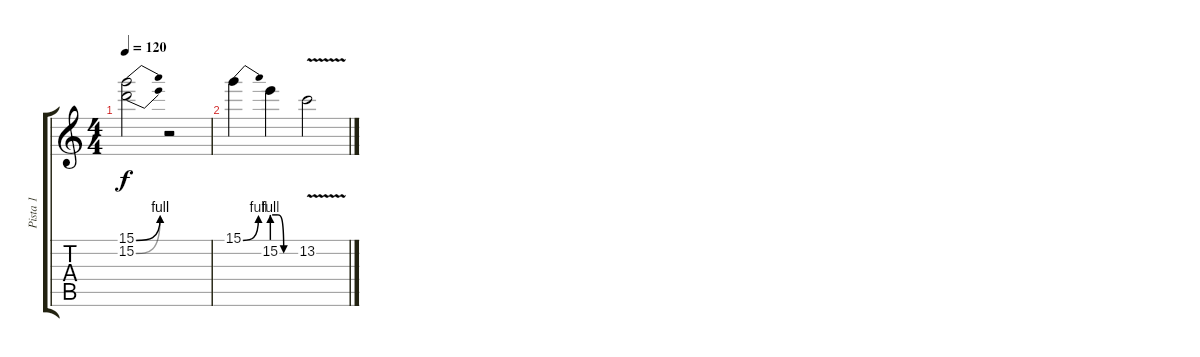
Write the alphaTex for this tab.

\track ("Pista 1" "Pista 1") {instrument acousticguitarsteel}
\staff {score tabs}
\tuning (E4 B3 G3 D3 A2 E2) {hide}
\ts (4 4)
\tempo 120
\clef g2
\ks c
(15.1{be (bend 0 0 60 4)} 15.2{be (bend 0 0 60 4)}).2{dy f instrument acousticguitarsteel} r.2 |
15.1{be (bend 0 0 60 4)}.4 15.2{be (custom 0 4 15 4 30 0 60 0)}.4 13.2{v}.2
